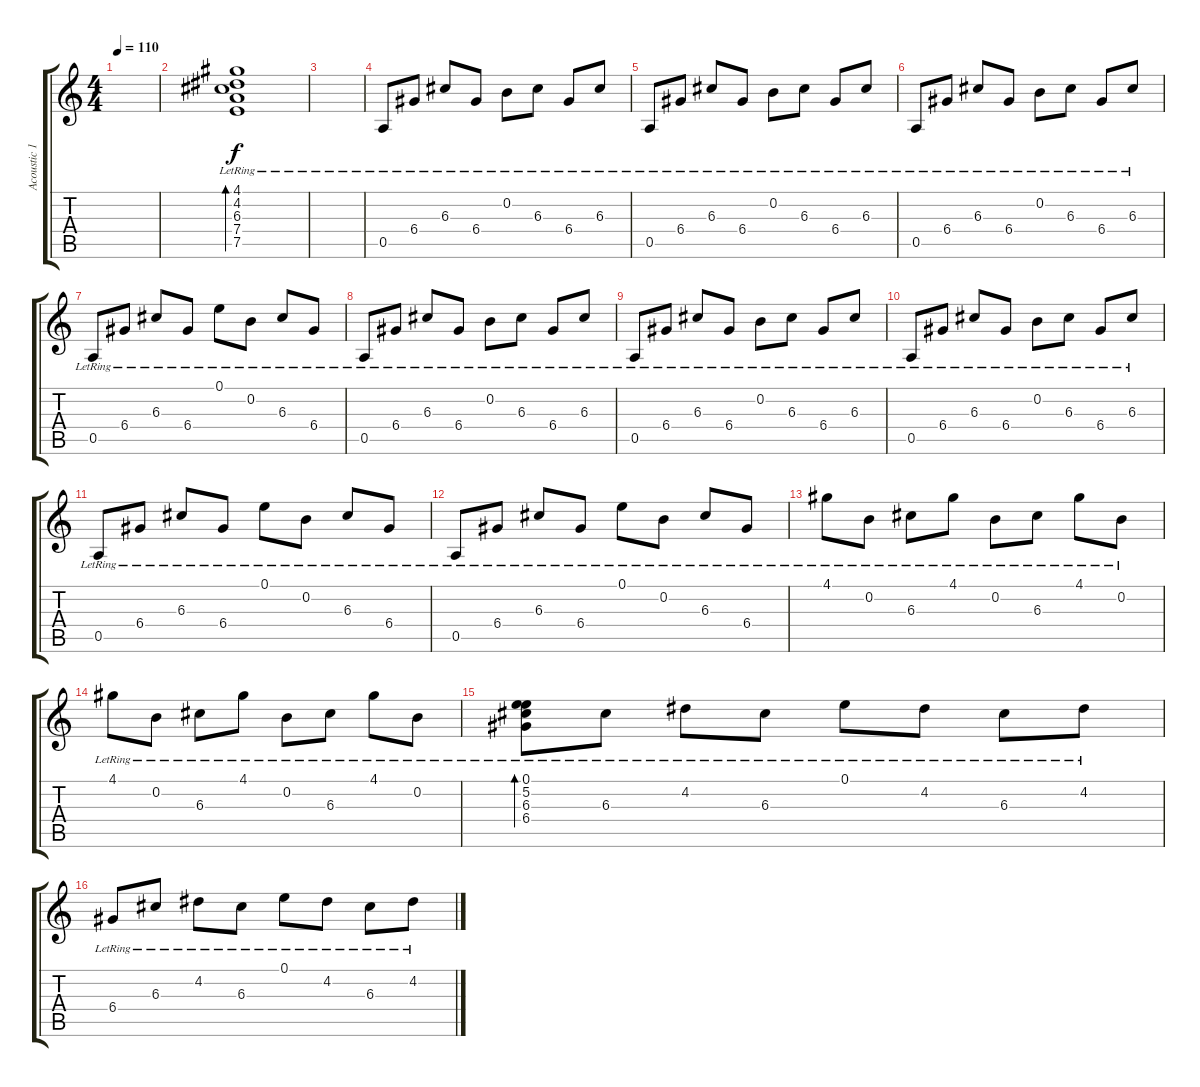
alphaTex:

\track ("Acoustic 1" "Acoustic 1") {instrument acousticguitarsteel}
\staff {score tabs}
\tuning (E4 B3 G3 D3 A2 E2) {hide}
\ts (4 4)
\tempo 110
\clef g2
\ks c
|
(4.1 4.2 6.3 7.4{lr} 7.5).1{bd 240} |
|
0.5{lr}.8 6.4{lr}.8 6.3{lr}.8 6.4{lr}.8 0.2{lr}.8 6.3{lr}.8 6.4{lr}.8 6.3{lr}.8 |
0.5{lr}.8 6.4{lr}.8 6.3{lr}.8 6.4{lr}.8 0.2{lr}.8 6.3{lr}.8 6.4{lr}.8 6.3{lr}.8 |
0.5{lr}.8 6.4{lr}.8 6.3{lr}.8 6.4{lr}.8 0.2{lr}.8 6.3{lr}.8 6.4{lr}.8 6.3{lr}.8 |
0.5{lr}.8 6.4{lr}.8 6.3{lr}.8 6.4{lr}.8 0.1{lr}.8 0.2{lr}.8 6.3{lr}.8 6.4{lr}.8 |
0.5{lr}.8 6.4{lr}.8 6.3{lr}.8 6.4{lr}.8 0.2{lr}.8 6.3{lr}.8 6.4{lr}.8 6.3{lr}.8 |
0.5{lr}.8 6.4{lr}.8 6.3{lr}.8 6.4{lr}.8 0.2{lr}.8 6.3{lr}.8 6.4{lr}.8 6.3{lr}.8 |
0.5{lr}.8 6.4{lr}.8 6.3{lr}.8 6.4{lr}.8 0.2{lr}.8 6.3{lr}.8 6.4{lr}.8 6.3{lr}.8 |
0.5{lr}.8 6.4{lr}.8 6.3{lr}.8 6.4{lr}.8 0.1{lr}.8 0.2{lr}.8 6.3{lr}.8 6.4{lr}.8 |
0.5{lr}.8 6.4{lr}.8 6.3{lr}.8 6.4{lr}.8 0.1{lr}.8 0.2{lr}.8 6.3{lr}.8 6.4{lr}.8 |
4.1{lr}.8 0.2{lr}.8 6.3{lr}.8 4.1{lr}.8 0.2{lr}.8 6.3{lr}.8 4.1{lr}.8 0.2{lr}.8 |
4.1{lr}.8 0.2{lr}.8 6.3{lr}.8 4.1{lr}.8 0.2{lr}.8 6.3{lr}.8 4.1{lr}.8 0.2{lr}.8 |
(0.1{lr} 5.2{lr} 6.3{lr} 6.4{lr}).8{bd 240} 6.3{lr}.8 4.2{lr}.8 6.3{lr}.8 0.1{lr}.8 4.2{lr}.8 6.3{lr}.8 4.2{lr}.8 |
6.4{lr}.8 6.3{lr}.8 4.2{lr}.8 6.3{lr}.8 0.1{lr}.8 4.2{lr}.8 6.3{lr}.8 4.2{lr}.8
